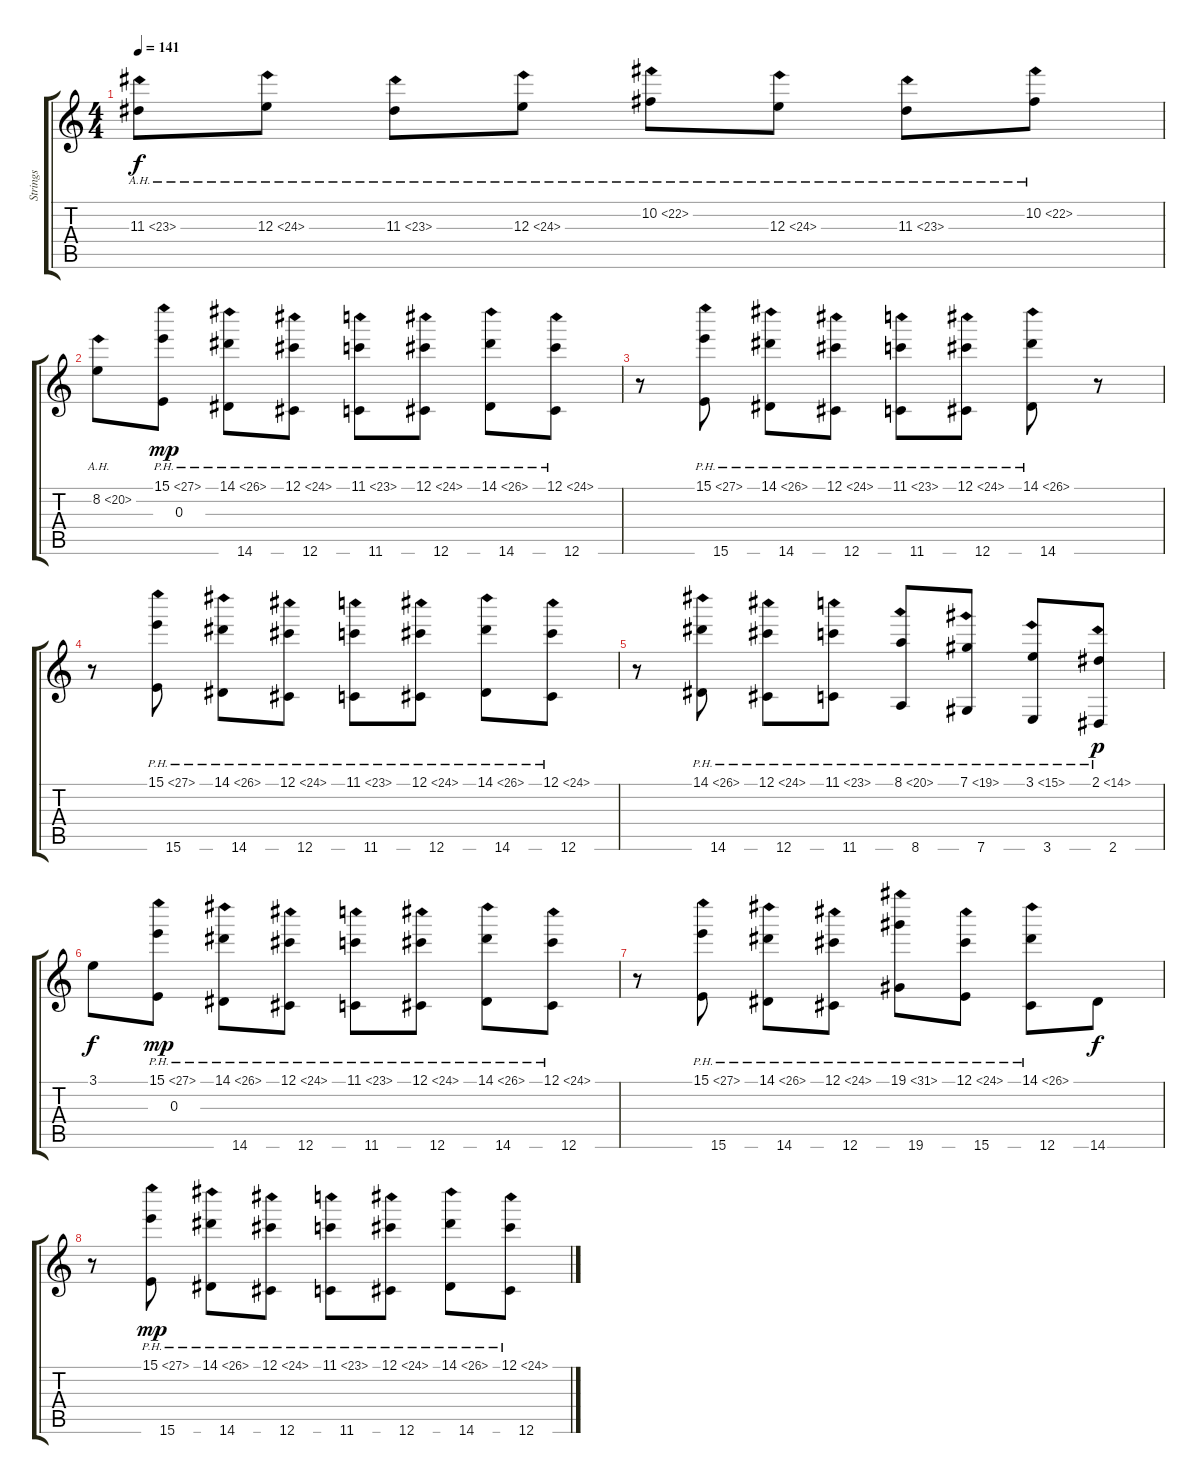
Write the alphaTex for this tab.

\track ("Strings" "Strings") {instrument tremolostrings}
\staff {score tabs}
\tuning (Db5 Ab4 E4 B3 Gb3 Db3) {hide}
\ts (4 4)
\tempo 141
\clef g2
\ks c
11.3{ah 12}.8{dy f} 12.3{ah 12}.8 11.3{ah 12}.8 12.3{ah 12}.8 10.2{ah 12}.8 12.3{ah 12}.8 11.3{ah 12}.8 10.2{ah 12}.8 |
8.2{ah 12}.8 (15.1{ph 12} 0.3).8{dy mp} (14.1{ph 12} 14.6).8 (12.1{ph 12} 12.6).8 (11.1{ph 12} 11.6).8 (12.1{ph 12} 12.6).8 (14.1{ph 12} 14.6).8 (12.1{ph 12} 12.6).8 |
r.8 (15.1{ph 12} 15.6).8 (14.1{ph 12} 14.6).8 (12.1{ph 12} 12.6).8 (11.1{ph 12} 11.6).8 (12.1{ph 12} 12.6).8 (14.1{ph 12} 14.6).8 r.8 |
r.8 (15.1{ph 12} 15.6).8 (14.1{ph 12} 14.6).8 (12.1{ph 12} 12.6).8 (11.1{ph 12} 11.6).8 (12.1{ph 12} 12.6).8 (14.1{ph 12} 14.6).8 (12.1{ph 12} 12.6).8 |
r.8 (14.1{ph 12} 14.6).8 (12.1{ph 12} 12.6).8 (11.1{ph 12} 11.6).8 (8.1{ph 12} 8.6).8 (7.1{ph 12} 7.6).8 (3.1{ph 12} 3.6).8 (2.1{ph 12} 2.6).8{dy p} |
3.1.8{dy f} (15.1{ph 12} 0.3).8{dy mp} (14.1{ph 12} 14.6).8 (12.1{ph 12} 12.6).8 (11.1{ph 12} 11.6).8 (12.1{ph 12} 12.6).8 (14.1{ph 12} 14.6).8 (12.1{ph 12} 12.6).8 |
r.8 (15.1{ph 12} 15.6).8 (14.1{ph 12} 14.6).8 (12.1{ph 12} 12.6).8 (19.1{ph 12} 19.6).8 (12.1{ph 12} 15.6).8 (14.1{ph 12} 12.6).8 14.6.8{dy f} |
r.8 (15.1{ph 12} 15.6).8{dy mp} (14.1{ph 12} 14.6).8 (12.1{ph 12} 12.6).8 (11.1{ph 12} 11.6).8 (12.1{ph 12} 12.6).8 (14.1{ph 12} 14.6).8 (12.1{ph 12} 12.6).8
